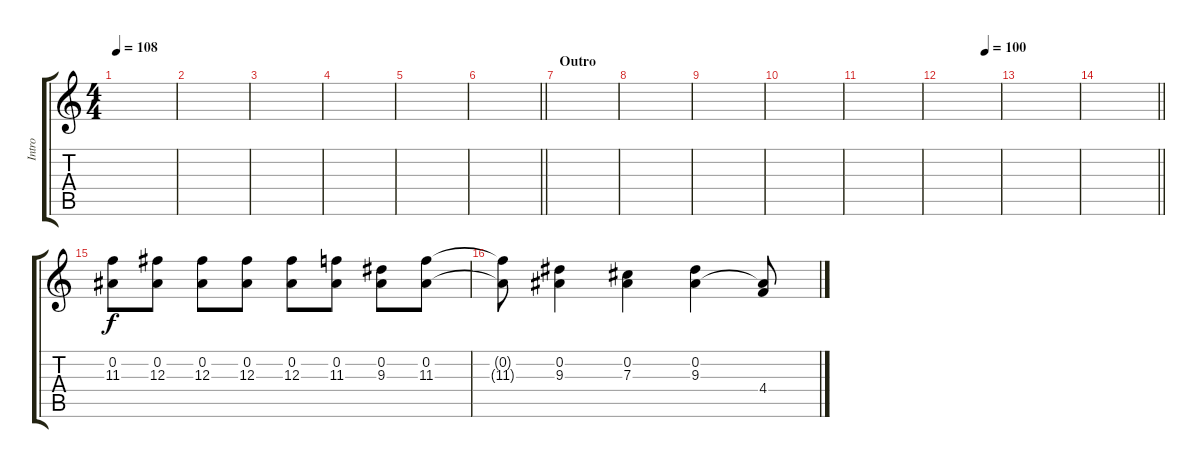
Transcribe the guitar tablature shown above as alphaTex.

\track ("Intro" "Intro") {instrument acousticguitarsteel}
\staff {score tabs}
\tuning (Eb4 Bb3 Gb3 Db3 Ab2 Eb2) {hide}
\ts (4 4)
\tempo 108
\clef g2
\ks c
|
|
|
|
|
\barLineRight lightlight
|
\section ("" "Outro")
|
|
|
|
|
\tempo (100 0.75)
|
|
\barLineRight lightlight
|
(0.2 11.3).8{volume 2} (0.2 12.3).8 (0.2 12.3).8 (0.2 12.3).8 (0.2 12.3).8 (0.2 11.3).8 (0.2 9.3).8 (0.2 11.3).8 |
(0.2{t} 11.3{t}).8 (0.2 9.3).4 (0.2 7.3).4 (0.2 9.3).4 (0.2{t} 4.4).8
